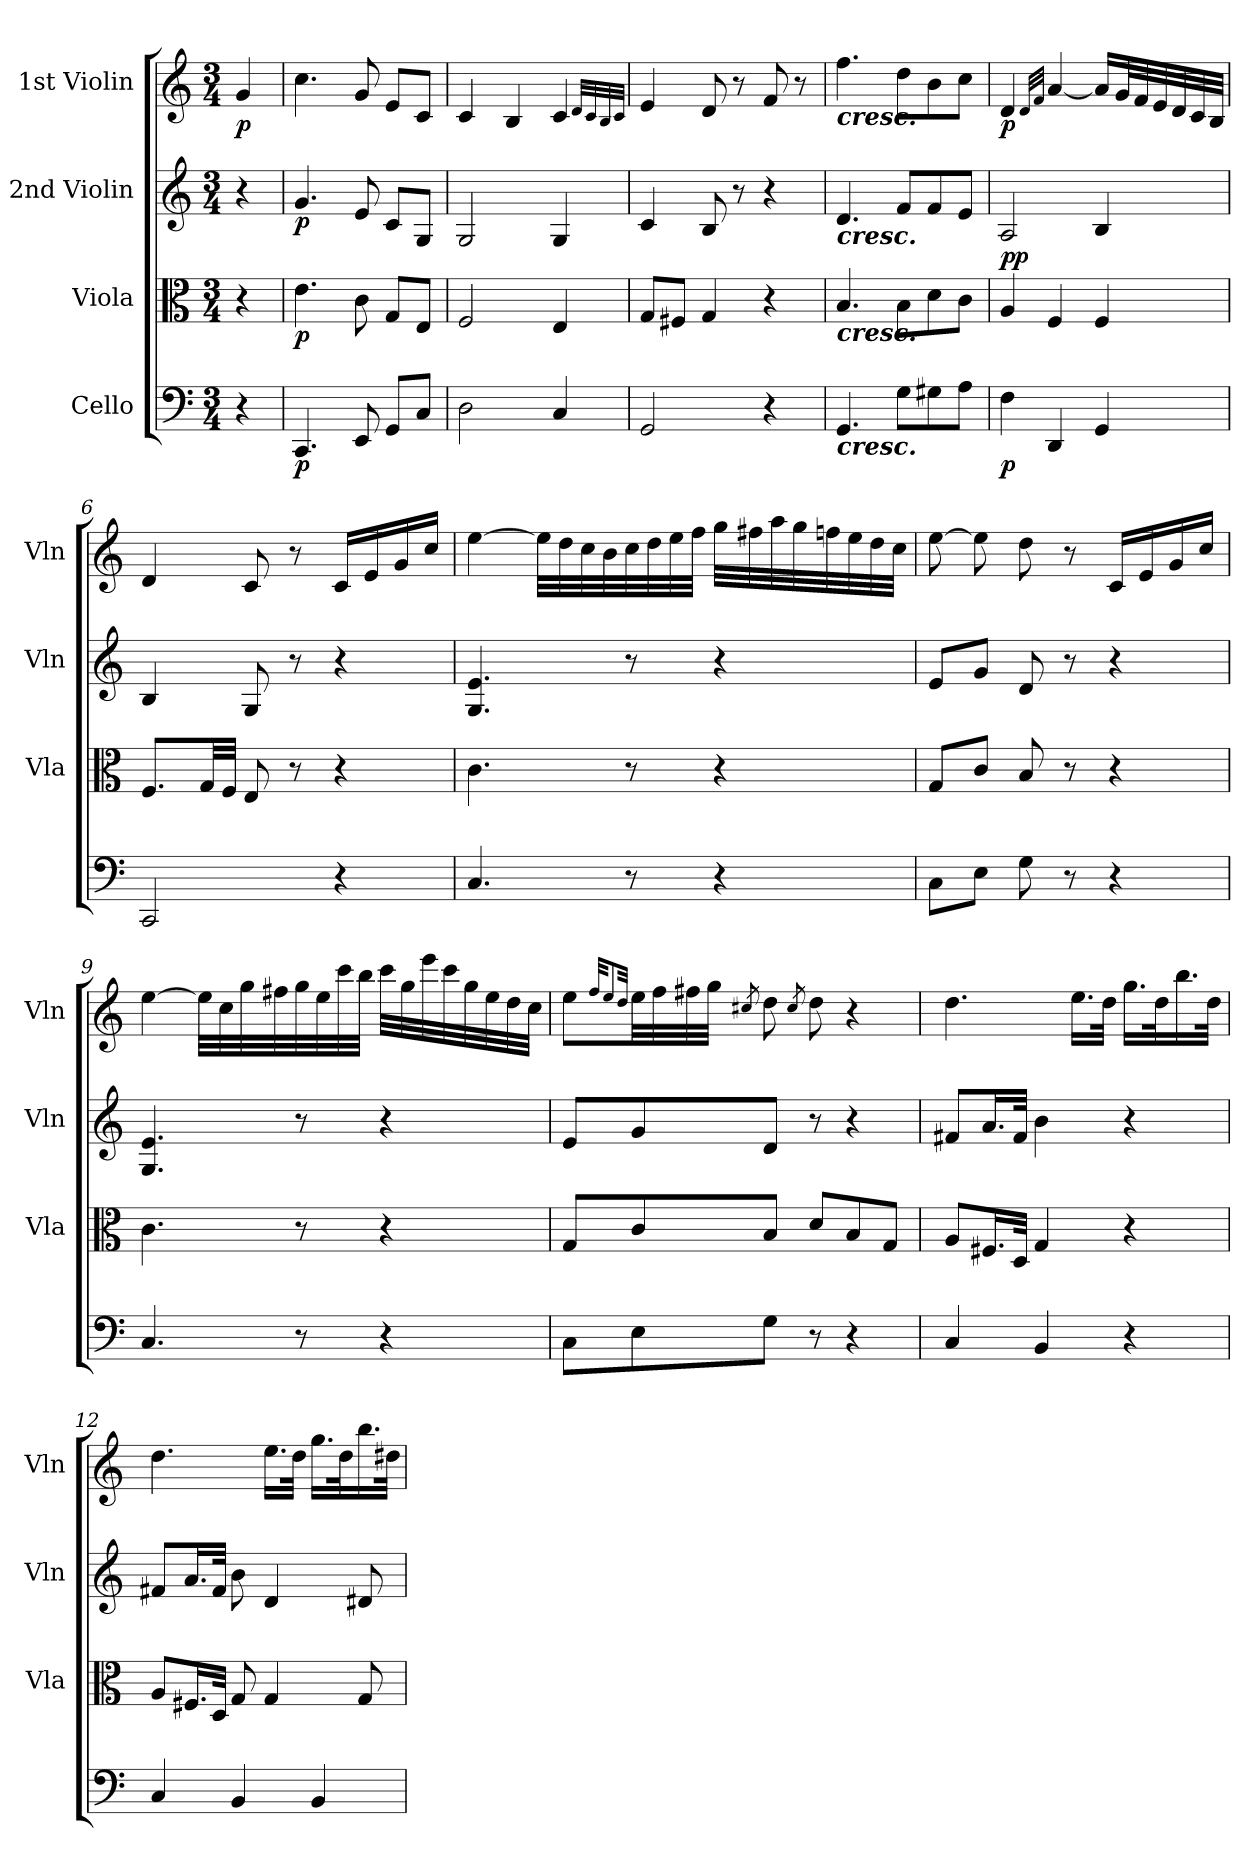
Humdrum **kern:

**kern	**dynam	**kern	**dynam	**kern	**dynam	**kern	**dynam
*part4	*part4	*part3	*part3	*part2	*part2	*part1	*part1
*staff4	*staff4	*staff3	*staff3	*staff2	*staff2	*staff1	*staff1
*I"Cello	*	*I"Viola	*	*I"2nd Violin	*	*I"1st Violin	*
*	*	*I'Vla	*	*I'Vln	*	*I'Vln	*
*clefF4	*	*clefC3	*	*clefG2	*	*clefG2	*
*k[]	*	*k[]	*	*k[]	*	*k[]	*
*M3/4	*	*M3/4	*	*M3/4	*	*M3/4	*
=	=	=	=	=	=	=	=
!	!	!	!	!	!	!	!LO:DY:b
4r	.	4r	.	4r	.	4g/	p
=1	=1	=1	=1	=1	=1	=1	=1
!	!LO:DY:b	!	!LO:DY:b	!	!LO:DY:b	!	!
4.CC/	p	4.e\	p	4.g/	p	4.cc\	.
8EE/	.	8c\	.	8e/	.	8g/	.
8GG/L	.	8G/L	.	8c/L	.	8e/L	.
8C/J	.	8E/J	.	8G/J	.	8c/J	.
=2	=2	=2	=2	=2	=2	=2	=2
2D\	.	2F/	.	2G/	.	4c/	.
.	.	.	.	.	.	4B/	.
4C/	.	4E/	.	4G/	.	4c/	.
.	.	.	.	.	.	32qd/LLL	.
.	.	.	.	.	.	32qc/	.
.	.	.	.	.	.	32qB/	.
.	.	.	.	.	.	32qc/JJJ	.
=3	=3	=3	=3	=3	=3	=3	=3
2GG/	.	8G/L	.	4c/	.	4e/	.
.	.	8F#X/J	.	.	.	.	.
.	.	4G/	.	8B/	.	8d/	.
.	.	.	.	8r	.	8r	.
4r	.	4r	.	4r	.	8f/	.
.	.	.	.	.	.	8r	.
=4	=4	=4	=4	=4	=4	=4	=4
!	!	!	!	!	!	!LO:TX:b:Bi:t=cresc.	!
!	!	!	!	!LO:TX:b:Bi:t=cresc.	!	!	!
!	!	!LO:TX:b:Bi:t=cresc.	!	!	!	!	!
!LO:TX:b:Bi:t=cresc.	!	!	!	!	!	!	!
4.GG/	.	4.B/	.	4.d/	.	4.ff\	.
8G\L	.	8B\L	.	8f/L	.	8dd\L	.
8G#X\	.	8d\	.	8f/	.	8b\	.
8A\J	.	8c\J	.	8e/J	.	8cc\J	.
=5	=5	=5	=5	=5	=5	=5	=5
!	!LO:DY:b	!	!LO:DY:b	!	!	!	!
!	!	!	!LO:DY:n=1:a	!	!	!	!LO:DY:b
4F\	p	4A/	p p	2A/	.	4d/	p
.	.	.	.	.	.	32qd/LLL	.
.	.	.	.	.	.	32qf/JJJ	.
4DD/	.	4F/	.	.	.	[4a/	.
4GG/	.	4F/	.	4B/	.	16a/LL]	.
.	.	.	.	.	.	32g/L	.
.	.	.	.	.	.	32f/	.
.	.	.	.	.	.	32e/	.
.	.	.	.	.	.	32d/	.
.	.	.	.	.	.	32c/	.
.	.	.	.	.	.	32B/JJJ	.
=6	=6	=6	=6	=6	=6	=6	=6
2CC/	.	8.F/L	.	4B/	.	4d/	.
.	.	32G/LL	.	.	.	.	.
.	.	32F/JJJ	.	.	.	.	.
.	.	8E/	.	8G/	.	8c/	.
.	.	8r	.	8r	.	8r	.
4r	.	4r	.	4r	.	16c/LL	.
.	.	.	.	.	.	16e/	.
.	.	.	.	.	.	16g/	.
.	.	.	.	.	.	16cc/JJ	.
=7	=7	=7	=7	=7	=7	=7	=7
4.C/	.	4.c\	.	4.G/ 4.e/	.	[4ee\	.
.	.	.	.	.	.	32ee\LLL]	.
.	.	.	.	.	.	32dd\	.
.	.	.	.	.	.	32cc\	.
.	.	.	.	.	.	32b\	.
8r	.	8r	.	8r	.	32cc\	.
.	.	.	.	.	.	32dd\	.
.	.	.	.	.	.	32ee\	.
.	.	.	.	.	.	32ff\JJJ	.
4r	.	4r	.	4r	.	32gg\LLL	.
.	.	.	.	.	.	32ff#X\	.
.	.	.	.	.	.	32aa\	.
.	.	.	.	.	.	32gg\	.
.	.	.	.	.	.	32ffn\	.
.	.	.	.	.	.	32ee\	.
.	.	.	.	.	.	32dd\	.
.	.	.	.	.	.	32cc\JJJ	.
=8	=8	=8	=8	=8	=8	=8	=8
8C\L	.	8G/L	.	8e/L	.	[8ee\	.
8E\J	.	8c/J	.	8g/J	.	8ee\]	.
8G\	.	8B/	.	8d/	.	8dd\	.
8r	.	8r	.	8r	.	8r	.
4r	.	4r	.	4r	.	16c/LL	.
.	.	.	.	.	.	16e/	.
.	.	.	.	.	.	16g/	.
.	.	.	.	.	.	16cc/JJ	.
=9	=9	=9	=9	=9	=9	=9	=9
4.C/	.	4.c\	.	4.G/ 4.e/	.	[4ee\	.
.	.	.	.	.	.	32ee\LLL]	.
.	.	.	.	.	.	32cc\	.
.	.	.	.	.	.	32gg\	.
.	.	.	.	.	.	32ff#X\	.
8r	.	8r	.	8r	.	32gg\	.
.	.	.	.	.	.	32ee\	.
.	.	.	.	.	.	32ccc\	.
.	.	.	.	.	.	32bb\JJJ	.
4r	.	4r	.	4r	.	32ccc\LLL	.
.	.	.	.	.	.	32gg\	.
.	.	.	.	.	.	32eee\	.
.	.	.	.	.	.	32ccc\	.
.	.	.	.	.	.	32gg\	.
.	.	.	.	.	.	32ee\	.
.	.	.	.	.	.	32dd\	.
.	.	.	.	.	.	32cc\JJJ	.
=10	=10	=10	=10	=10	=10	=10	=10
8C\L	.	8G/L	.	8e/L	.	8ee\L	.
.	.	.	.	.	.	32qff/KKL	.
.	.	.	.	.	.	8qee/	.
.	.	.	.	.	.	32qdd/Jkk	.
8E\	.	8c/	.	8g/	.	32ee\LL	.
.	.	.	.	.	.	32ff\	.
.	.	.	.	.	.	32ff#X\	.
.	.	.	.	.	.	32gg\JJJ	.
.	.	.	.	.	.	8qcc#X/	.
8G\J	.	8B/J	.	8d/J	.	8dd\	.
.	.	.	.	.	.	8qcc#/	.
8r	.	8d/L	.	8r	.	8dd\	.
4r	.	8B/	.	4r	.	4r	.
.	.	8G/J	.	.	.	.	.
=11	=11	=11	=11	=11	=11	=11	=11
4C/	.	8A/L	.	8f#X/L	.	4.dd\	.
.	.	16.F#X/L	.	16.a/L	.	.	.
.	.	32D/JJk	.	32f#/JJk	.	.	.
4BB/	.	4G/	.	4b\	.	.	.
.	.	.	.	.	.	16.ee\LL	.
.	.	.	.	.	.	32dd\JJk	.
4r	.	4r	.	4r	.	16.gg\LL	.
.	.	.	.	.	.	32dd\K	.
.	.	.	.	.	.	16.bb\	.
.	.	.	.	.	.	32dd\JJk	.
=12	=12	=12	=12	=12	=12	=12	=12
4C/	.	8A/L	.	8f#X/L	.	4.dd\	.
.	.	16.F#X/L	.	16.a/L	.	.	.
.	.	32D/JJk	.	32f#/JJk	.	.	.
4BB/	.	8G/	.	8b\	.	.	.
.	.	4G/	.	4d/	.	16.ee\LL	.
.	.	.	.	.	.	32dd\JJk	.
4BB/	.	.	.	.	.	16.gg\LL	.
.	.	.	.	.	.	32dd\K	.
.	.	8G/	.	8d#X/	.	16.bb\	.
.	.	.	.	.	.	32dd#X\JJk	.
=	=	=	=	=	=	=	=
*-	*-	*-	*-	*-	*-	*-	*-
